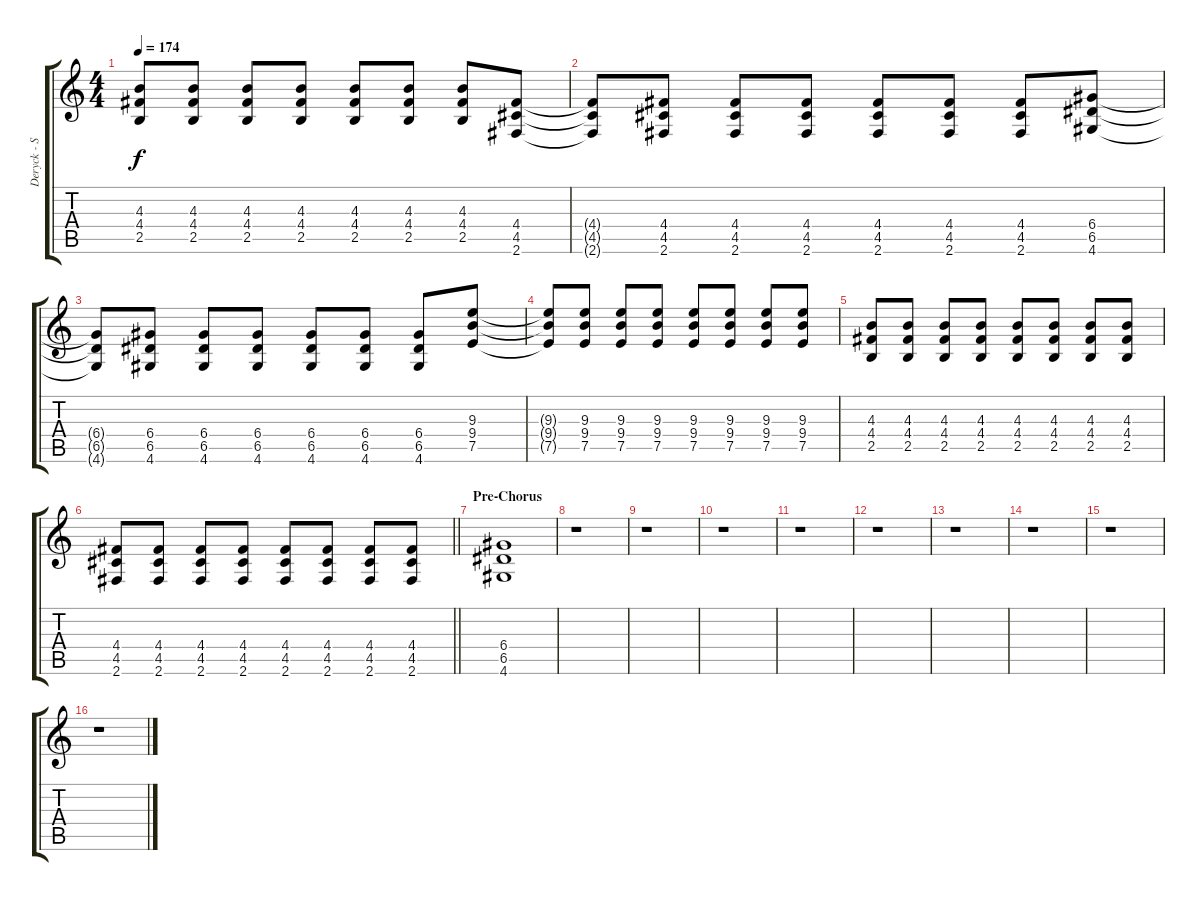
\track ("Deryck - Second" "Deryck - S") {instrument distortionguitar}
\staff {score tabs}
\tuning (E4 B3 G3 D3 A2 E2) {hide}
\ts (4 4)
\tempo 174
\clef g2
\ks c
(4.3{t} 4.4{t} 2.5{t}).8{dy f} (4.3 4.4 2.5).8 (4.3 4.4 2.5).8 (4.3 4.4 2.5).8 (4.3 4.4 2.5).8 (4.3 4.4 2.5).8 (4.3 4.4 2.5).8 (4.4 4.5 2.6).8 |
(4.4{t} 4.5{t} 2.6{t}).8 (4.4 4.5 2.6).8 (4.4 4.5 2.6).8 (4.4 4.5 2.6).8 (4.4 4.5 2.6).8 (4.4 4.5 2.6).8 (4.4 4.5 2.6).8 (6.4 6.5 4.6).8 |
(6.4{t} 6.5{t} 4.6{t}).8 (6.4 6.5 4.6).8 (6.4 6.5 4.6).8 (6.4 6.5 4.6).8 (6.4 6.5 4.6).8 (6.4 6.5 4.6).8 (6.4 6.5 4.6).8 (9.3 9.4 7.5).8 |
(9.3{t} 9.4{t} 7.5{t}).8 (9.3 9.4 7.5).8 (9.3 9.4 7.5).8 (9.3 9.4 7.5).8 (9.3 9.4 7.5).8 (9.3 9.4 7.5).8 (9.3 9.4 7.5).8 (9.3 9.4 7.5).8 |
(4.3 4.4 2.5).8 (4.3 4.4 2.5).8 (4.3 4.4 2.5).8 (4.3 4.4 2.5).8 (4.3 4.4 2.5).8 (4.3 4.4 2.5).8 (4.3 4.4 2.5).8 (4.3 4.4 2.5).8 |
\barLineRight lightlight
(4.4 4.5 2.6).8 (4.4 4.5 2.6).8 (4.4 4.5 2.6).8 (4.4 4.5 2.6).8 (4.4 4.5 2.6).8 (4.4 4.5 2.6).8 (4.4 4.5 2.6).8 (4.4 4.5 2.6).8 |
\section ("" "Pre-Chorus")
(6.4 6.5 4.6).1 |
r.1 |
r.1 |
r.1 |
r.1 |
r.1 |
r.1 |
r.1 |
r.1 |
r.1
